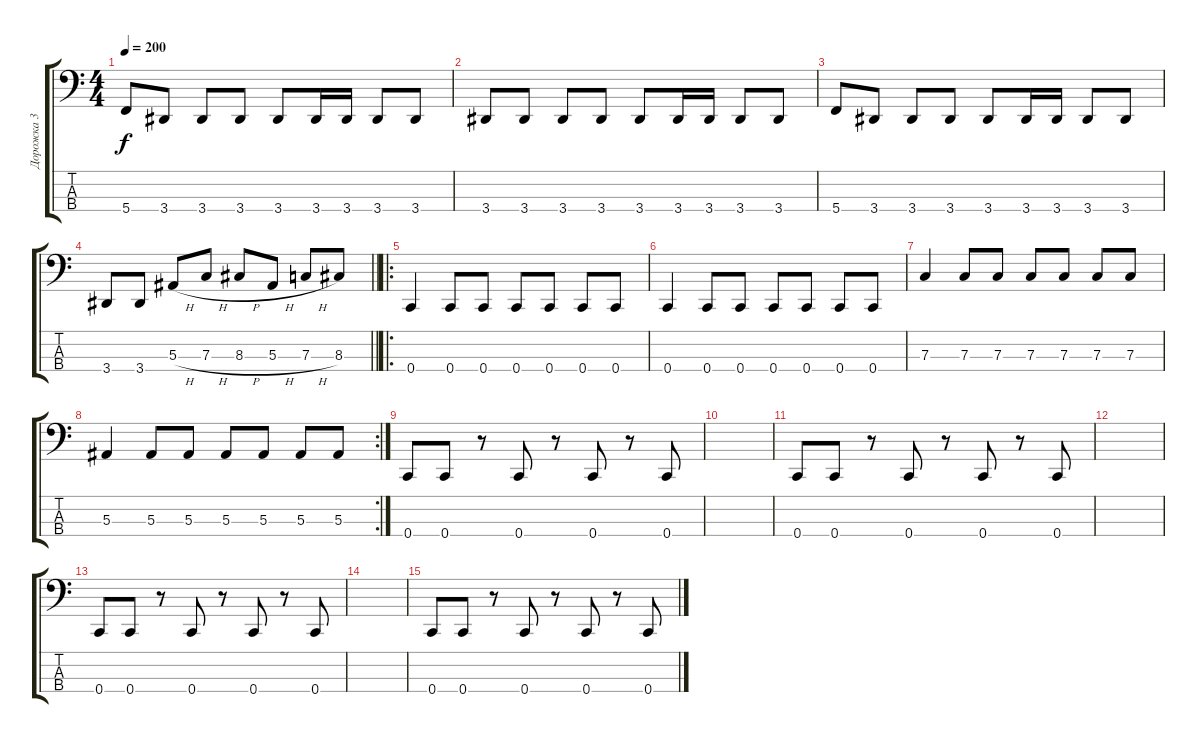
\track ("Дорожка 3" "Дорожка 3") {instrument slapbass1}
\staff {score tabs}
\tuning (Eb2 Bb1 F1 C1) {hide}
\ts (4 4)
\tempo 200
\clef f4
\ks c
5.4.8{dy f} 3.4.8 3.4.8 3.4.8 3.4.8 3.4.16 3.4.16 3.4.8 3.4.8 |
3.4.8 3.4.8 3.4.8 3.4.8 3.4.8 3.4.16 3.4.16 3.4.8 3.4.8 |
5.4.8 3.4.8 3.4.8 3.4.8 3.4.8 3.4.16 3.4.16 3.4.8 3.4.8 |
\barLineRight lightlight
3.4.8 3.4.8 5.3{h}.8 7.3{h}.8 8.3{h}.8 5.3{h}.8 7.3{h}.8 8.3.8 |
\ro
0.4.4 0.4.8 0.4.8 0.4.8 0.4.8 0.4.8 0.4.8 |
0.4.4 0.4.8 0.4.8 0.4.8 0.4.8 0.4.8 0.4.8 |
7.3.4 7.3.8 7.3.8 7.3.8 7.3.8 7.3.8 7.3.8 |
\rc 2
5.3.4 5.3.8 5.3.8 5.3.8 5.3.8 5.3.8 5.3.8 |
0.4.8 0.4.8 r.8 0.4.8 r.8 0.4.8 r.8 0.4.8 |
|
0.4.8 0.4.8 r.8 0.4.8 r.8 0.4.8 r.8 0.4.8 |
|
0.4.8 0.4.8 r.8 0.4.8 r.8 0.4.8 r.8 0.4.8 |
|
0.4.8 0.4.8 r.8 0.4.8 r.8 0.4.8 r.8 0.4.8
